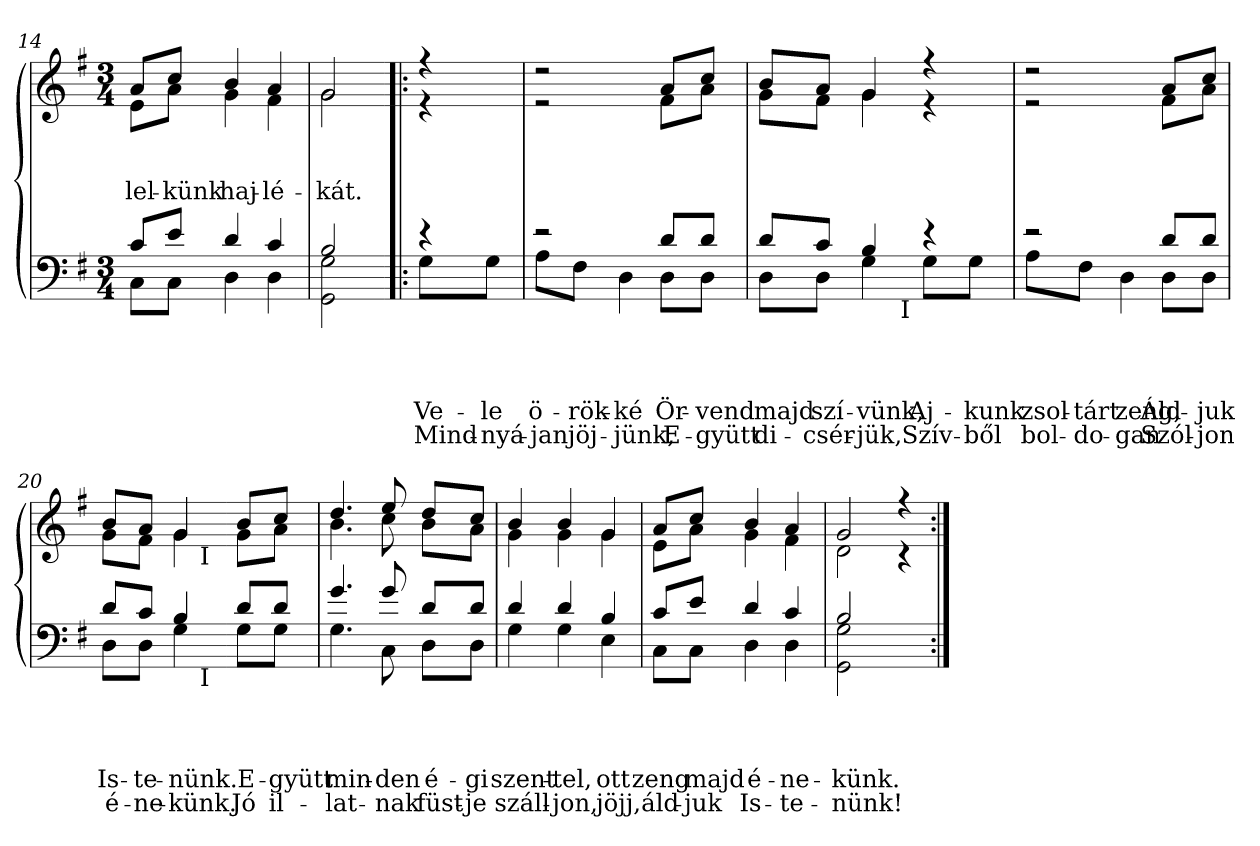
**kern	**text	**text	**text	**text	**text	**kern	**text	**text	**text
*part2	*part2	*part2	*part2	*part2	*part2	*part1	*part1	*part1	*part1
*staff2	*staff2	*staff2	*staff2	*staff2	*staff2	*staff1	*staff1	*staff1	*staff1
*clefF4	*	*	*	*	*	*clefG2	*	*	*
*k[f#]	*	*	*	*	*	*k[f#]	*	*	*
*e:	*	*	*	*	*	*e:	*	*	*
*M3/4	*	*	*	*	*	*M3/4	*	*	*
=14	=14	=14	=14	=14	=14	=14	=14	=14	=14
*^	*	*	*	*	*	*^	*	*	*
!	!	!	!	!	!	!	!	!	!	!	!LO:LY:b
8c/L	8C\L	.	.	.	.	.	8a/L	8e\L	.	.	lel-
!	!	!	!	!	!	!	!	!	!	!	!LO:LY:b
8e/J	8C\J	.	.	.	.	.	8cc/J	8a\J	.	.	-künk
!	!	!	!	!	!	!	!	!	!	!	!LO:LY:b
4d/	4D\	.	.	.	.	.	4b/	4g\	.	.	haj-
!	!	!	!	!	!	!	!	!	!	!	!LO:LY:b
4c/	4D\	.	.	.	.	.	4a/	4f#\	.	.	-lé-
=15	=15	=15	=15	=15	=15	=15	=15	=15	=15	=15	=15
!	!	!	!	!	!	!	!	!	!	!	!LO:LY:b
2B/	2GG\ 2G\	.	.	.	.	.	2g/	2g\	.	.	-kát.
!!LO:LB:g=z	!!
=16!|:	=16!|:	=16!|:	=16!|:	=16!|:	=16!|:	=16!|:	=16!|:	=16!|:	=16!|:	=16!|:	=16!|:
!	!	!	!	!	!LO:LY:a	!LO:LY:a	!	!	!	!	!
4re	8G\L	.	.	.	Ve-	Mind-	4r	4r	.	.	.
!	!	!	!	!	!LO:LY:a	!LO:LY:a	!	!	!	!	!
.	8G\J	.	.	.	-le	-nyá-	.	.	.	.	.
=17	=17	=17	=17	=17	=17	=17	=17	=17	=17	=17	=17
!	!	!	!	!	!LO:LY:a	!LO:LY:a	!	!	!	!	!
2re	8A\L	.	.	.	ö-	-jan	2r	2r	.	.	.
!	!	!	!	!	!LO:LY:a	!LO:LY:a	!	!	!	!	!
.	8F#\J	.	.	.	-rök-	jöj-	.	.	.	.	.
!	!	!	!	!	!LO:LY:a	!LO:LY:a	!	!	!	!	!
.	4D\	.	.	.	-ké	-jünk,	.	.	.	.	.
!	!	!	!	!	!LO:LY:a	!LO:LY:a	!	!	!	!	!
8d/L	8D\L	.	.	.	Ör-	E-	8a/L	8f#\L	.	.	.
!	!	!	!	!	!LO:LY:a	!LO:LY:a	!	!	!	!	!
8d/J	8D\J	.	.	.	-vend	-gyütt	8cc/J	8a\J	.	.	.
=18	=18	=18	=18	=18	=18	=18	=18	=18	=18	=18	=18
!	!	!	!	!	!LO:LY:a	!LO:LY:a	!	!	!	!	!
*	*^	*	*	*	*	*	*	*	*	*	*
8d/L	8D\L	4ryy	.	.	.	majd	di-	8b/L	8g\L	.	.	.
!	!	!	!	!	!	!LO:LY:a	!LO:LY:a	!	!	!	!	!
8c/J	8D\J	.	.	.	.	szí-	-csér-	8a/J	8f#\J	.	.	.
!	!	!	!	!	!	!LO:LY:a	!LO:LY:a	!	!	!	!	!
4B/	4G\	8ryy	.	.	.	-vünk,	-jük,	4g/	4g\	.	.	.
.	.	32ryy	.	.	.	.	.	.	.	.	.	.
!	!	!LO:TX:b:t=I	!	!	!	!	!	!	!	!	!	!
.	.	4ryy	.	.	.	.	.	.	.	.	.	.
!	!	!	!	!	!	!LO:LY:a	!LO:LY:a	!	!	!	!	!
4re	8G\L	.	.	.	.	Aj-	Szív-	4r	4r	.	.	.
!	!	!	!	!	!	!LO:LY:a	!LO:LY:a	!	!	!	!	!
.	8G\J	.	.	.	.	-kunk	-ből	.	.	.	.	.
.	.	16.ryy	.	.	.	.	.	.	.	.	.	.
*	*v	*v	*	*	*	*	*	*	*	*	*	*
=19	=19	=19	=19	=19	=19	=19	=19	=19	=19	=19	=19
*	*^	*	*	*	*	*	*	*	*	*	*
!	!	!	!	!	!	!LO:LY:a	!LO:LY:a	!	!	!	!	!
*	*v	*v	*	*	*	*	*	*	*	*	*	*
2re	8A\L	.	.	.	zsol-	bol-	2r	2r	.	.	.
!	!	!	!	!	!LO:LY:a	!LO:LY:a	!	!	!	!	!
.	8F#\J	.	.	.	-tárt	-do-	.	.	.	.	.
!	!	!	!	!	!LO:LY:a	!LO:LY:a	!	!	!	!	!
.	4D\	.	.	.	zeng,	-gan	.	.	.	.	.
!	!	!	!	!	!LO:LY:a	!LO:LY:a	!	!	!	!	!
8d/L	8D\L	.	.	.	Áld-	Szól-	8a/L	8f#\L	.	.	.
!	!	!	!	!	!LO:LY:a	!LO:LY:a	!	!	!	!	!
8d/J	8D\J	.	.	.	-juk	-jon	8cc/J	8a\J	.	.	.
*	*	*	*	*	*	*	*v	*v	*	*	*
=20	=20	=20	=20	=20	=20	=20	=20	=20	=20	=20
*	*	*	*	*	*	*	*^	*	*	*
!	!	!	!	!	!LO:LY:a	!LO:LY:a	!	!	!	!	!
*	*^	*	*	*	*	*	*	*^	*	*	*
8d/L	8D\L	4.ryy	.	.	.	Is-	é-	8b/L	8g\L	4.ryy	.	.	.
!	!	!	!	!	!	!LO:LY:a	!LO:LY:a	!	!	!	!	!	!
8c/J	8D\J	.	.	.	.	-te-	-ne-	8a/J	8f#\J	.	.	.	.
!	!	!	!	!	!	!LO:LY:a	!LO:LY:a	!	!	!	!	!	!
4B/	4G\	.	.	.	.	-nünk.	-künk.	4g/	4g\	.	.	.	.
!	!	!	!	!	!	!	!	!	!	!LO:TX:b:t=I	!	!	!
!	!	!LO:TX:b:t=I	!	!	!	!	!	!	!	!	!	!	!
.	.	8ryy	.	.	.	.	.	.	.	8ryy	.	.	.
*	*v	*v	*	*	*	*	*	*	*	*	*	*	*
*	*	*	*	*	*	*	*v	*v	*v	*	*	*
!!LO:LB:g=z
=21-	=21-	=21-	=21-	=21-	=21-	=21-	=21-	=21-	=21-	=21-
*	*^	*	*	*	*	*	*^	*	*	*
*	*	*	*	*	*	*	*	*	*^	*	*	*
!	!	!	!	!	!	!LO:LY:a	!LO:LY:a	!	!	!	!	!	!
*	*v	*v	*	*	*	*	*	*	*	*	*	*	*
*	*	*	*	*	*	*	*	*v	*v	*	*	*
8d/L	8G\L	.	.	.	E-	Jó	8b/L	8g\L	.	.	.
!	!	!	!	!	!LO:LY:a	!LO:LY:a	!	!	!	!	!
8d/J	8G\J	.	.	.	-gyütt	il-	8cc/J	8a\J	.	.	.
=22	=22	=22	=22	=22	=22	=22	=22	=22	=22	=22	=22
!	!	!	!	!	!LO:LY:a	!LO:LY:a	!	!	!	!	!
4.g/	4.G\	.	.	.	min-	-lat-	4.dd/	4.b\	.	.	.
!	!	!	!	!	!LO:LY:a	!LO:LY:a	!	!	!	!	!
8g/	8C\	.	.	.	-den	-nak	8ee/	8cc\	.	.	.
!	!	!	!	!	!LO:LY:a	!LO:LY:a	!	!	!	!	!
8d/L	8D\L	.	.	.	é-	füst-	8dd/L	8b\L	.	.	.
!	!	!	!	!	!LO:LY:a	!LO:LY:a	!	!	!	!	!
8d/J	8D\J	.	.	.	-gi	-je	8cc/J	8a\J	.	.	.
=23	=23	=23	=23	=23	=23	=23	=23	=23	=23	=23	=23
!	!	!	!	!	!LO:LY:a	!LO:LY:a	!	!	!	!	!
4d/	4G\	.	.	.	szent-	száll-	4b/	4g\	.	.	.
!	!	!	!	!	!LO:LY:a	!LO:LY:a	!	!	!	!	!
4d/	4G\	.	.	.	-tel,	-jon,	4b/	4g\	.	.	.
!	!	!	!	!	!LO:LY:a	!LO:LY:a	!	!	!	!	!
4B/	4E\	.	.	.	ott	jöjj,	4g/	4g\	.	.	.
=24	=24	=24	=24	=24	=24	=24	=24	=24	=24	=24	=24
!	!	!	!	!	!LO:LY:a	!LO:LY:a	!	!	!	!	!
8c/L	8C\L	.	.	.	zeng	áld-	8a/L	8e\L	.	.	.
!	!	!	!	!	!LO:LY:a	!LO:LY:a	!	!	!	!	!
8e/J	8C\J	.	.	.	majd	-juk	8cc/J	8a\J	.	.	.
!	!	!	!	!	!LO:LY:a	!LO:LY:a	!	!	!	!	!
4d/	4D\	.	.	.	é-	Is-	4b/	4g\	.	.	.
!	!	!	!	!	!LO:LY:a	!LO:LY:a	!	!	!	!	!
4c/	4D\	.	.	.	-ne-	-te-	4a/	4f#\	.	.	.
=25	=25	=25	=25	=25	=25	=25	=25	=25	=25	=25	=25
!	!	!	!	!	!LO:LY:a	!LO:LY:a	!	!	!	!	!
2B/	2GG\ 2G\	.	.	.	-künk.	-nünk!	2g/	2d\	.	.	.
4ryy	4ryy	.	.	.	.	.	4r	4r	.	.	.
*v	*v	*	*	*	*	*	*	*	*	*	*
*	*	*	*	*	*	*v	*v	*	*	*
=:|!	=:|!	=:|!	=:|!	=:|!	=:|!	=:|!	=:|!	=:|!	=:|!
*-	*-	*-	*-	*-	*-	*-	*-	*-	*-
